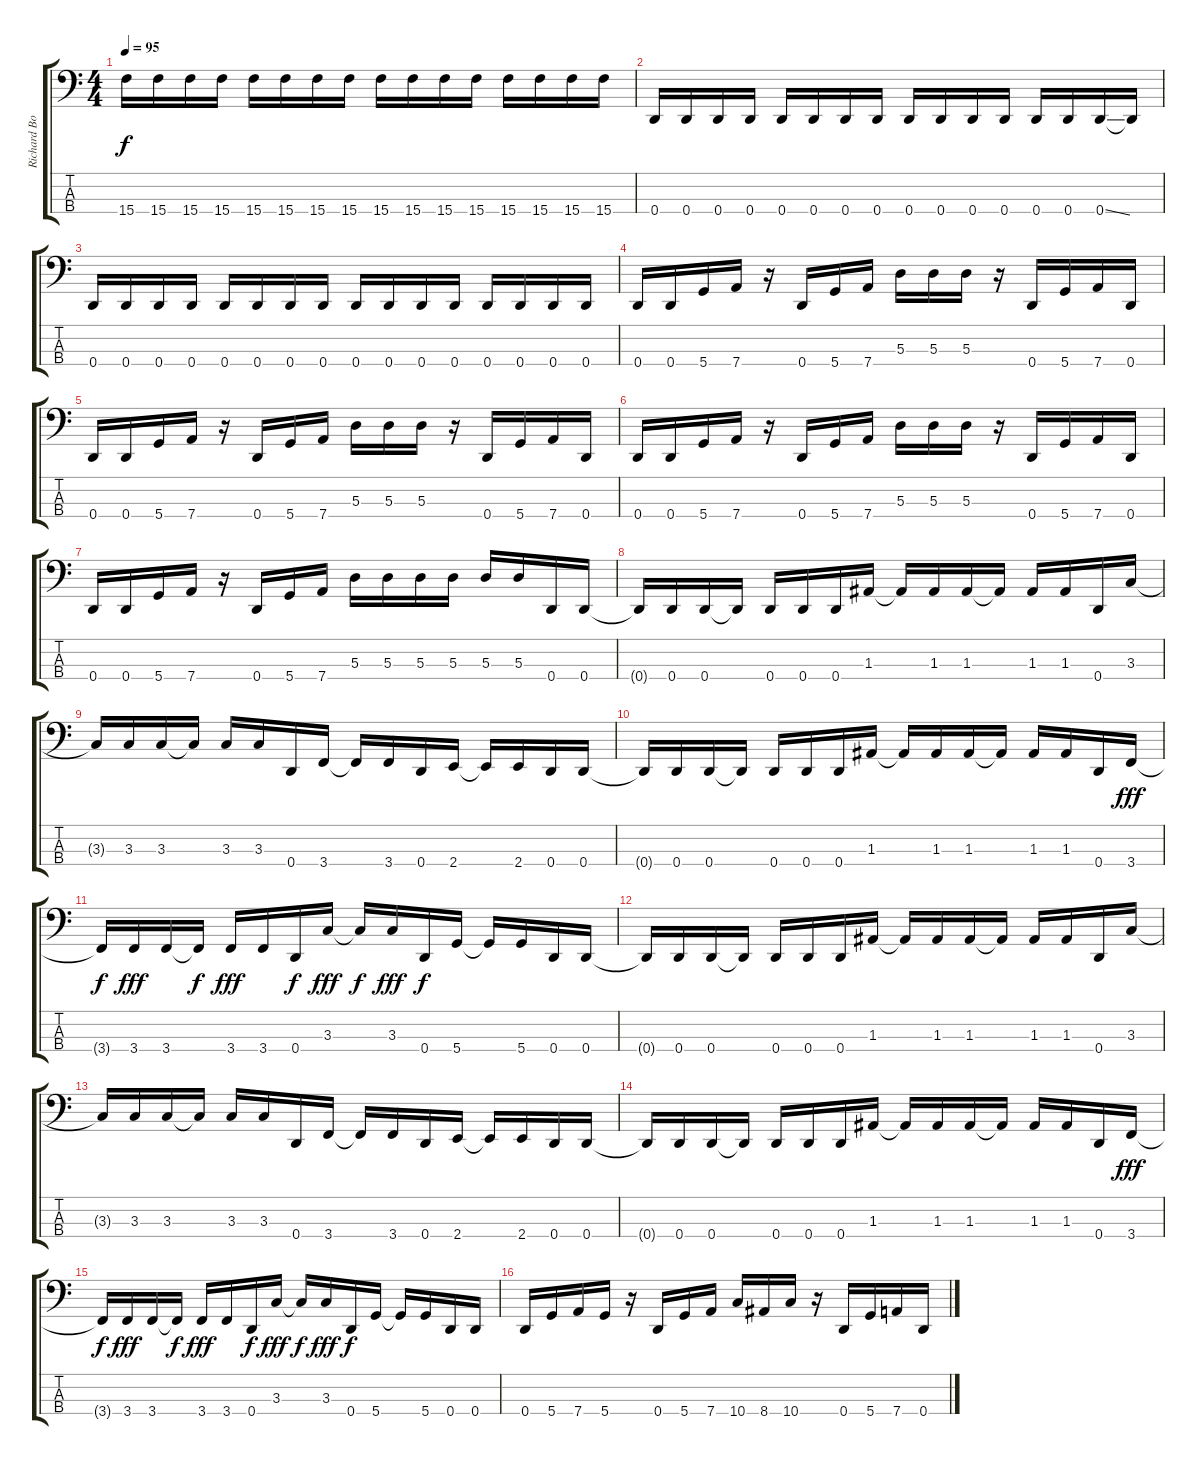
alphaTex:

\track ("Richard Boucher" "Richard Bo") {instrument electricbassfinger}
\staff {score tabs}
\tuning (G2 D2 A1 D1) {hide}
\ts (4 4)
\tempo 95
\clef f4
\ks c
15.4.16{dy f} 15.4.16 15.4.16 15.4.16 15.4.16 15.4.16 15.4.16 15.4.16 15.4.16 15.4.16 15.4.16 15.4.16 15.4.16 15.4.16 15.4.16 15.4.16 |
0.4.16 0.4.16 0.4.16 0.4.16 0.4.16 0.4.16 0.4.16 0.4.16 0.4.16 0.4.16 0.4.16 0.4.16 0.4.16 0.4.16 0.4{ss}.16 0.4{t}.16 |
0.4.16 0.4.16 0.4.16 0.4.16 0.4.16 0.4.16 0.4.16 0.4.16 0.4.16 0.4.16 0.4.16 0.4.16 0.4.16 0.4.16 0.4.16 0.4.16 |
0.4.16 0.4.16 5.4.16 7.4.16 r.16 0.4.16 5.4.16 7.4.16 5.3.16 5.3.16 5.3.16 r.16 0.4.16 5.4.16 7.4.16 0.4.16 |
0.4.16 0.4.16 5.4.16 7.4.16 r.16 0.4.16 5.4.16 7.4.16 5.3.16 5.3.16 5.3.16 r.16 0.4.16 5.4.16 7.4.16 0.4.16 |
0.4.16 0.4.16 5.4.16 7.4.16 r.16 0.4.16 5.4.16 7.4.16 5.3.16 5.3.16 5.3.16 r.16 0.4.16 5.4.16 7.4.16 0.4.16 |
0.4.16 0.4.16 5.4.16 7.4.16 r.16 0.4.16 5.4.16 7.4.16 5.3.16 5.3.16 5.3.16 5.3.16 5.3.16 5.3.16 0.4.16 0.4.16 |
0.4{t}.16 0.4.16 0.4.16 0.4{t}.16 0.4.16 0.4.16 0.4.16 1.3.16 1.3{t}.16 1.3.16 1.3.16 1.3{t}.16 1.3.16 1.3.16 0.4.16 3.3.16 |
3.3{t}.16 3.3.16 3.3.16 3.3{t}.16 3.3.16 3.3.16 0.4.16 3.4.16 3.4{t}.16 3.4.16 0.4.16 2.4.16 2.4{t}.16 2.4.16 0.4.16 0.4.16 |
0.4{t}.16 0.4.16 0.4.16 0.4{t}.16 0.4.16 0.4.16 0.4.16 1.3.16 1.3{t}.16 1.3.16 1.3.16 1.3{t}.16 1.3.16 1.3.16 0.4.16 3.4.16{dy fff} |
3.4{t}.16{dy f} 3.4.16{dy fff} 3.4.16 3.4{t}.16{dy f} 3.4.16{dy fff} 3.4.16 0.4.16{dy f} 3.3.16{dy fff} 3.3{t}.16{dy f} 3.3.16{dy fff} 0.4.16{dy f} 5.4.16 5.4{t}.16 5.4.16 0.4.16 0.4.16 |
0.4{t}.16 0.4.16 0.4.16 0.4{t}.16 0.4.16 0.4.16 0.4.16 1.3.16 1.3{t}.16 1.3.16 1.3.16 1.3{t}.16 1.3.16 1.3.16 0.4.16 3.3.16 |
3.3{t}.16 3.3.16 3.3.16 3.3{t}.16 3.3.16 3.3.16 0.4.16 3.4.16 3.4{t}.16 3.4.16 0.4.16 2.4.16 2.4{t}.16 2.4.16 0.4.16 0.4.16 |
0.4{t}.16 0.4.16 0.4.16 0.4{t}.16 0.4.16 0.4.16 0.4.16 1.3.16 1.3{t}.16 1.3.16 1.3.16 1.3{t}.16 1.3.16 1.3.16 0.4.16 3.4.16{dy fff} |
3.4{t}.16{dy f} 3.4.16{dy fff} 3.4.16 3.4{t}.16{dy f} 3.4.16{dy fff} 3.4.16 0.4.16{dy f} 3.3.16{dy fff} 3.3{t}.16{dy f} 3.3.16{dy fff} 0.4.16{dy f} 5.4.16 5.4{t}.16 5.4.16 0.4.16 0.4.16 |
0.4.16 5.4.16 7.4.16 5.4.16 r.16 0.4.16 5.4.16 7.4.16 10.4.16 8.4.16 10.4.16 r.16 0.4.16 5.4.16 7.4.16 0.4.16
